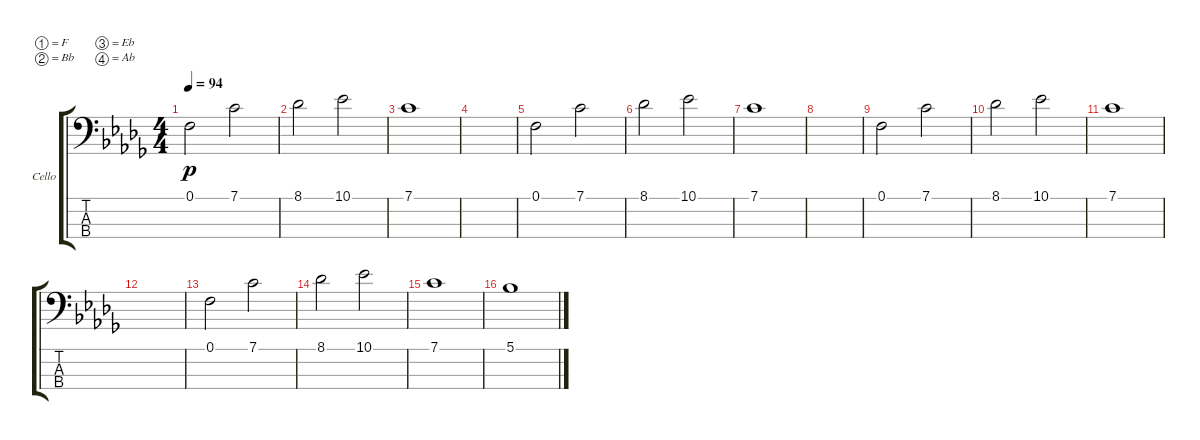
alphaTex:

\bracketExtendMode groupsimilarinstruments
\firstSystemTrackNameOrientation horizontal
\otherSystemsTrackNameOrientation horizontal
\track ("Cello" "Cello") {instrument cello}
\staff {score tabs}
\tuning (F3 Bb2 Eb2 Ab1)
\ts (4 4)
\tempo 94
\clef f4
\ks bbminor
0.1.2{dy p} 7.1.2 |
8.1.2 10.1.2 |
7.1.1 |
|
0.1.2 7.1.2 |
8.1.2 10.1.2 |
7.1.1 |
|
0.1.2 7.1.2 |
8.1.2 10.1.2 |
7.1.1 |
|
0.1.2 7.1.2 |
8.1.2 10.1.2 |
7.1.1 |
5.1.1
